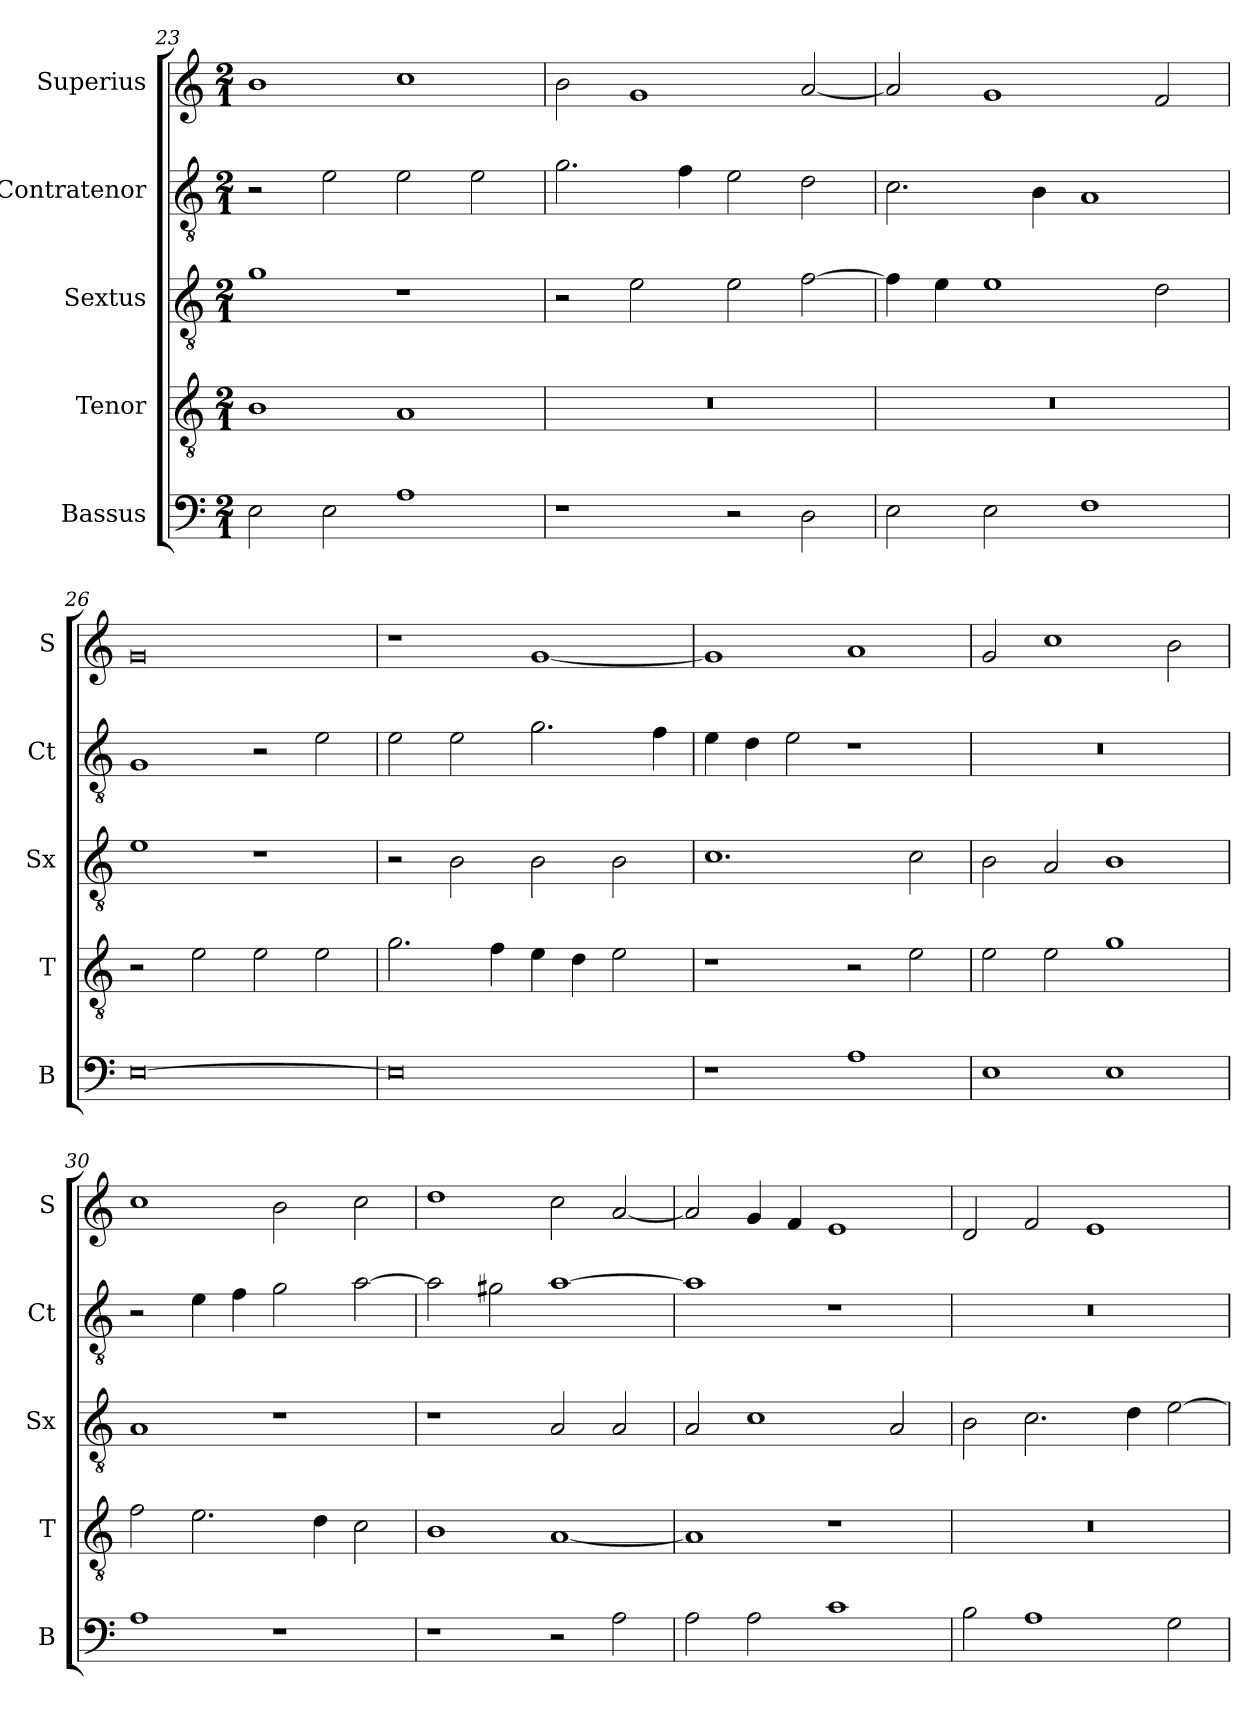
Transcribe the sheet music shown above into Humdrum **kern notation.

**kern	**kern	**kern	**kern	**kern
*part5	*part4	*part3	*part2	*part1
*staff5	*staff4	*staff3	*staff2	*staff1
*I"Bassus	*I"Tenor	*I"Sextus	*I"Contratenor	*I"Superius
*I'B	*I'T	*I'Sx	*I'Ct	*I'S
*clefF4	*clefGv2	*clefGv2	*clefGv2	*clefG2
*k[]	*k[]	*k[]	*k[]	*k[]
*M2/1	*M2/1	*M2/1	*M2/1	*M2/1
=23	=23	=23	=23	=23
2E\	1B	1g	2r	1b
2E\	.	.	2e\	.
1A	1A	1r	2e\	1cc
.	.	.	2e\	.
=24	=24	=24	=24	=24
1r	0r	2r	2.g\	2b\
.	.	2e\	.	1g
.	.	.	4f\	.
2r	.	2e\	2e\	.
2D\	.	[2f\	2d\	[2a/
=25	=25	=25	=25	=25
2E\	0r	4f\]	2.c\	2a/]
.	.	4e\	.	.
2E\	.	1e	.	1g
.	.	.	4B\	.
1F	.	.	1A	.
.	.	2d\	.	2f/
=26	=26	=26	=26	=26
[0E	2r	1e	1G	0g
.	2e\	.	.	.
.	2e\	1r	2r	.
.	2e\	.	2e\	.
=27	=27	=27	=27	=27
0E]	2.g\	2r	2e\	1r
.	.	2B\	2e\	.
.	4f\	.	.	.
.	4e\	2B\	2.g\	[1g
.	4d\	.	.	.
.	2e\	2B\	.	.
.	.	.	4f\	.
=28	=28	=28	=28	=28
1r	1r	1.c	4e\	1g]
.	.	.	4d\	.
.	.	.	2e\	.
1A	2r	.	1r	1a
.	2e\	2c\	.	.
=29	=29	=29	=29	=29
1E	2e\	2B\	0r	2g/
.	2e\	2A/	.	1cc
1E	1g	1B	.	.
.	.	.	.	2b\
=30	=30	=30	=30	=30
1A	2f\	1A	2r	1cc
.	2.e\	.	4e\	.
.	.	.	4f\	.
1r	.	1r	2g\	2b\
.	4d\	.	.	.
.	2c\	.	[2a\	2cc\
=31	=31	=31	=31	=31
1r	1B	1r	2a\]	1dd
.	.	.	2g#X\	.
2r	[1A	2A/	[1a	2cc\
2A\	.	2A/	.	[2a/
=32	=32	=32	=32	=32
2A\	1A]	2A/	1a]	2a/]
2A\	.	1c	.	4g/
.	.	.	.	4f/
1c	1r	.	1r	1e
.	.	2A/	.	.
=33	=33	=33	=33	=33
2B\	0r	2B\	0r	2d/
1A	.	2.c\	.	2f/
.	.	.	.	1e
.	.	4d\	.	.
2G\	.	[2e\	.	.
=	=	=	=	=
*-	*-	*-	*-	*-
